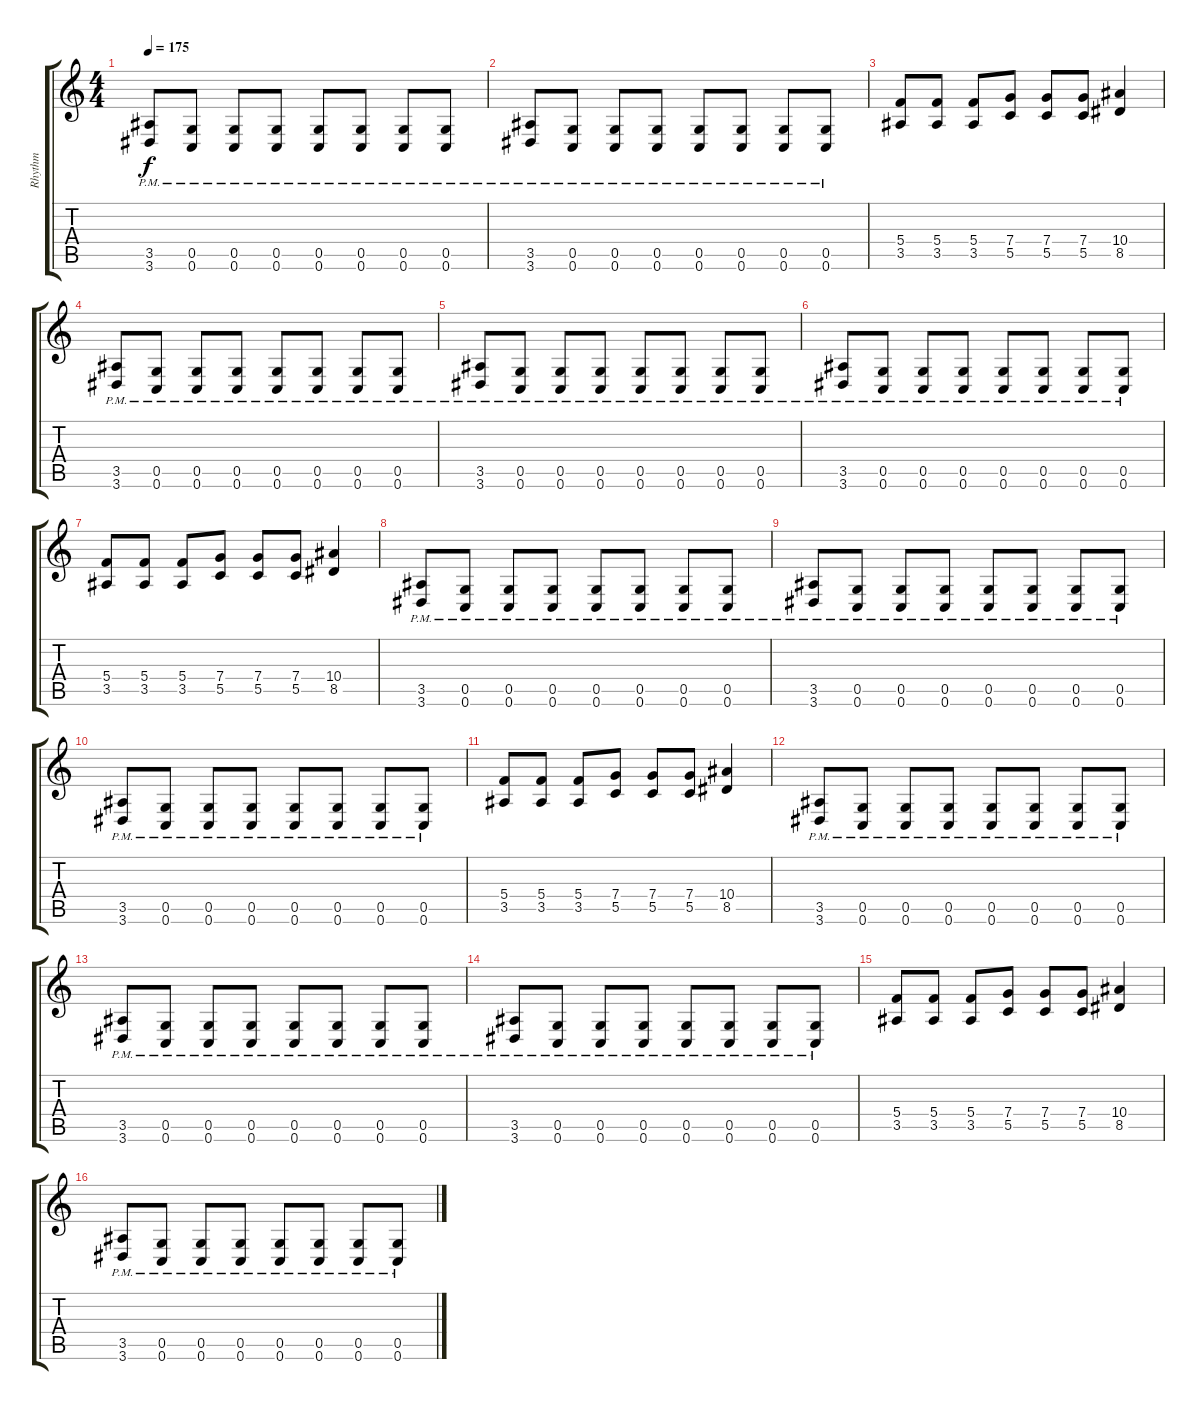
\track ("Rhythm" "Rhythm") {instrument distortionguitar}
\staff {score tabs}
\tuning (D4 A3 F3 C3 G2 C2) {hide}
\ts (4 4)
\tempo 175
\clef g2
\ks c
(3.5{pm} 3.6{pm}).8{dy f} (0.5{pm} 0.6{pm}).8 (0.5{pm} 0.6{pm}).8 (0.5{pm} 0.6{pm}).8 (0.5{pm} 0.6{pm}).8 (0.5{pm} 0.6{pm}).8 (0.5{pm} 0.6{pm}).8 (0.5{pm} 0.6{pm}).8 |
(3.5{pm} 3.6{pm}).8 (0.5{pm} 0.6{pm}).8 (0.5{pm} 0.6{pm}).8 (0.5{pm} 0.6{pm}).8 (0.5{pm} 0.6{pm}).8 (0.5{pm} 0.6{pm}).8 (0.5{pm} 0.6{pm}).8 (0.5{pm} 0.6{pm}).8 |
(5.4 3.5).8 (5.4 3.5).8 (5.4 3.5).8 (7.4 5.5).8 (7.4 5.5).8 (7.4 5.5).8 (10.4 8.5).4 |
(3.5{pm} 3.6{pm}).8 (0.5{pm} 0.6{pm}).8 (0.5{pm} 0.6{pm}).8 (0.5{pm} 0.6{pm}).8 (0.5{pm} 0.6{pm}).8 (0.5{pm} 0.6{pm}).8 (0.5{pm} 0.6{pm}).8 (0.5{pm} 0.6{pm}).8 |
(3.5{pm} 3.6{pm}).8 (0.5{pm} 0.6{pm}).8 (0.5{pm} 0.6{pm}).8 (0.5{pm} 0.6{pm}).8 (0.5{pm} 0.6{pm}).8 (0.5{pm} 0.6{pm}).8 (0.5{pm} 0.6{pm}).8 (0.5{pm} 0.6{pm}).8 |
(3.5{pm} 3.6{pm}).8 (0.5{pm} 0.6{pm}).8 (0.5{pm} 0.6{pm}).8 (0.5{pm} 0.6{pm}).8 (0.5{pm} 0.6{pm}).8 (0.5{pm} 0.6{pm}).8 (0.5{pm} 0.6{pm}).8 (0.5{pm} 0.6{pm}).8 |
(5.4 3.5).8 (5.4 3.5).8 (5.4 3.5).8 (7.4 5.5).8 (7.4 5.5).8 (7.4 5.5).8 (10.4 8.5).4 |
(3.5{pm} 3.6{pm}).8 (0.5{pm} 0.6{pm}).8 (0.5{pm} 0.6{pm}).8 (0.5{pm} 0.6{pm}).8 (0.5{pm} 0.6{pm}).8 (0.5{pm} 0.6{pm}).8 (0.5{pm} 0.6{pm}).8 (0.5{pm} 0.6{pm}).8 |
(3.5{pm} 3.6{pm}).8 (0.5{pm} 0.6{pm}).8 (0.5{pm} 0.6{pm}).8 (0.5{pm} 0.6{pm}).8 (0.5{pm} 0.6{pm}).8 (0.5{pm} 0.6{pm}).8 (0.5{pm} 0.6{pm}).8 (0.5{pm} 0.6{pm}).8 |
(3.5{pm} 3.6{pm}).8 (0.5{pm} 0.6{pm}).8 (0.5{pm} 0.6{pm}).8 (0.5{pm} 0.6{pm}).8 (0.5{pm} 0.6{pm}).8 (0.5{pm} 0.6{pm}).8 (0.5{pm} 0.6{pm}).8 (0.5{pm} 0.6{pm}).8 |
(5.4 3.5).8 (5.4 3.5).8 (5.4 3.5).8 (7.4 5.5).8 (7.4 5.5).8 (7.4 5.5).8 (10.4 8.5).4 |
(3.5{pm} 3.6{pm}).8 (0.5{pm} 0.6{pm}).8 (0.5{pm} 0.6{pm}).8 (0.5{pm} 0.6{pm}).8 (0.5{pm} 0.6{pm}).8 (0.5{pm} 0.6{pm}).8 (0.5{pm} 0.6{pm}).8 (0.5{pm} 0.6{pm}).8 |
(3.5{pm} 3.6{pm}).8 (0.5{pm} 0.6{pm}).8 (0.5{pm} 0.6{pm}).8 (0.5{pm} 0.6{pm}).8 (0.5{pm} 0.6{pm}).8 (0.5{pm} 0.6{pm}).8 (0.5{pm} 0.6{pm}).8 (0.5{pm} 0.6{pm}).8 |
(3.5{pm} 3.6{pm}).8 (0.5{pm} 0.6{pm}).8 (0.5{pm} 0.6{pm}).8 (0.5{pm} 0.6{pm}).8 (0.5{pm} 0.6{pm}).8 (0.5{pm} 0.6{pm}).8 (0.5{pm} 0.6{pm}).8 (0.5{pm} 0.6{pm}).8 |
(5.4 3.5).8 (5.4 3.5).8 (5.4 3.5).8 (7.4 5.5).8 (7.4 5.5).8 (7.4 5.5).8 (10.4 8.5).4 |
(3.5{pm} 3.6{pm}).8 (0.5{pm} 0.6{pm}).8 (0.5{pm} 0.6{pm}).8 (0.5{pm} 0.6{pm}).8 (0.5{pm} 0.6{pm}).8 (0.5{pm} 0.6{pm}).8 (0.5{pm} 0.6{pm}).8 (0.5{pm} 0.6{pm}).8
